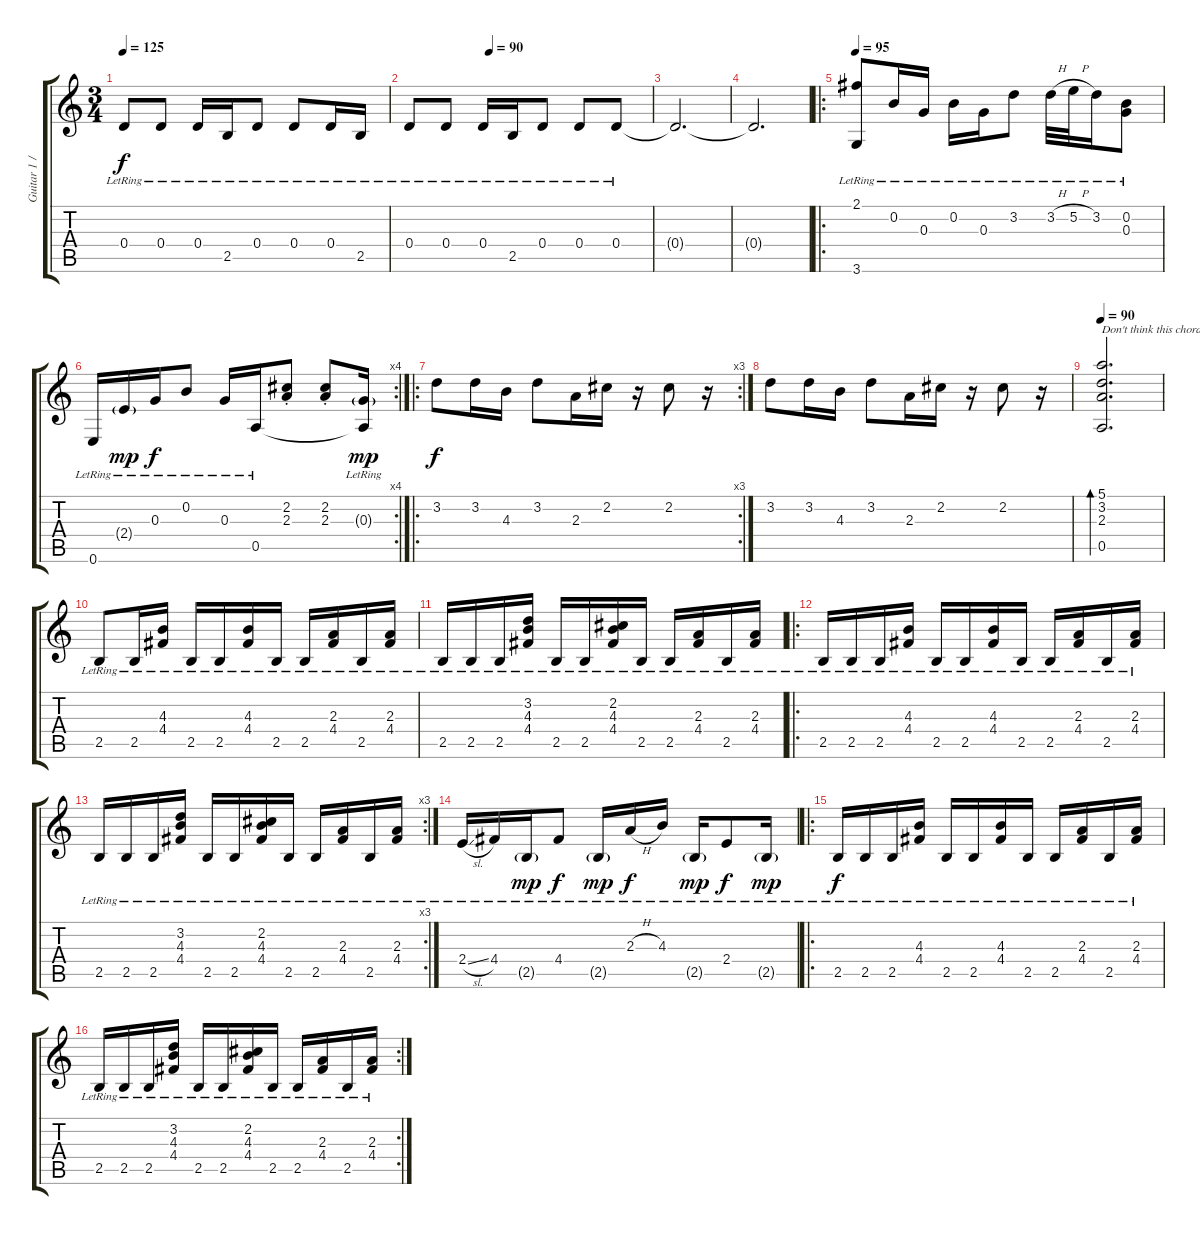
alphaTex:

\track ("Guitar 1 / Main" "Guitar 1 /") {instrument acousticguitarsteel}
\staff {score tabs}
\tuning (E4 B3 G3 D3 A2 E2) {hide}
\ts (3 4)
\tempo 125
\clef g2
\ks c
0.4{lr}.8{dy f} 0.4{lr}.8 0.4{lr}.16 2.5{lr}.16 0.4{lr}.8 0.4{lr}.8 0.4{lr}.16 2.5{lr}.16 |
\tempo (90 0.3333333333333333)
0.4{lr}.8 0.4{lr}.8 0.4{lr}.16 2.5{lr}.16 0.4{lr}.8 0.4{lr}.8 0.4{lr}.8 |
0.4{t}.2{d} |
0.4{t}.2{d} |
\ro
\tempo 95
(2.1{lr} 3.6{lr}).8 0.2{lr}.16 0.3{lr}.16 0.2{lr}.16 0.3{lr}.16 3.2{lr}.8 3.2{h lr}.32 5.2{h lr}.32 3.2{lr}.16 (0.2{lr} 0.3{lr}).8 |
\rc 4
0.6{lr}.16 2.4{g lr}.16{dy mp} 0.3{lr}.16{dy f} 0.2{lr}.8 0.3{lr}.16 0.5{lr}.16 (2.2{st} 2.3{st}).8 (2.2{st} 2.3{st}).8 (0.3{g lr} 0.5{t}).16{dy mp} |
\ro
\rc 3
3.2.8{dy f} 3.2.16 4.3.16 3.2.8 2.3.16 2.2.16 r.16 2.2.8 r.16 |
3.2.8 3.2.16 4.3.16 3.2.8 2.3.16 2.2.16 r.16 2.2.8 r.16 |
\tempo 90
(5.1 3.2 2.3 0.5).2{d bd 240 txt "Don't think this chord matches 100%"} |
2.5{lr}.8{volume 8} 2.5{lr}.16 (4.3{lr} 4.4{lr}).16 2.5{lr}.16 2.5{lr}.16 (4.3{lr} 4.4{lr}).16 2.5{lr}.16 2.5{lr}.16 (2.3{lr} 4.4{lr}).16 2.5{lr}.16 (2.3{lr} 4.4{lr}).16 |
2.5{lr}.16 2.5{lr}.16 2.5{lr}.16 (3.2{lr} 4.3{lr} 4.4{lr}).16 2.5{lr}.16 2.5{lr}.16 (2.2{lr} 4.3{lr} 4.4{lr}).16 2.5{lr}.16 2.5{lr}.16 (2.3{lr} 4.4{lr}).16 2.5{lr}.16 (2.3{lr} 4.4{lr}).16 |
\ro
2.5{lr}.16 2.5{lr}.16 2.5{lr}.16 (4.3{lr} 4.4{lr}).16 2.5{lr}.16 2.5{lr}.16 (4.3{lr} 4.4{lr}).16 2.5{lr}.16 2.5{lr}.16 (2.3{lr} 4.4{lr}).16 2.5{lr}.16 (2.3{lr} 4.4{lr}).16 |
\rc 3
2.5{lr}.16 2.5{lr}.16 2.5{lr}.16 (3.2{lr} 4.3{lr} 4.4{lr}).16 2.5{lr}.16 2.5{lr}.16 (2.2{lr} 4.3{lr} 4.4{lr}).16 2.5{lr}.16 2.5{lr}.16 (2.3{lr} 4.4{lr}).16 2.5{lr}.16 (2.3{lr} 4.4{lr}).16 |
2.4{sl lr}.16{volume 12} 4.4{lr}.16 2.5{g lr}.16{dy mp} 4.4{lr}.8{dy f} 2.5{g lr}.16{dy mp} 2.3{h lr}.16{dy f} 4.3{lr}.16 2.5{g lr}.16{dy mp} 2.4{lr}.8{dy f} 2.5{g lr}.16{dy mp} |
\ro
2.5{lr}.16{dy f volume 8} 2.5{lr}.16 2.5{lr}.16 (4.3{lr} 4.4{lr}).16 2.5{lr}.16 2.5{lr}.16 (4.3{lr} 4.4{lr}).16 2.5{lr}.16 2.5{lr}.16 (2.3{lr} 4.4{lr}).16 2.5{lr}.16 (2.3{lr} 4.4{lr}).16 |
\rc 2
2.5{lr}.16 2.5{lr}.16 2.5{lr}.16 (3.2{lr} 4.3{lr} 4.4{lr}).16 2.5{lr}.16 2.5{lr}.16 (2.2{lr} 4.3{lr} 4.4{lr}).16 2.5{lr}.16 2.5{lr}.16 (2.3{lr} 4.4{lr}).16 2.5{lr}.16 (2.3{lr} 4.4{lr}).16
